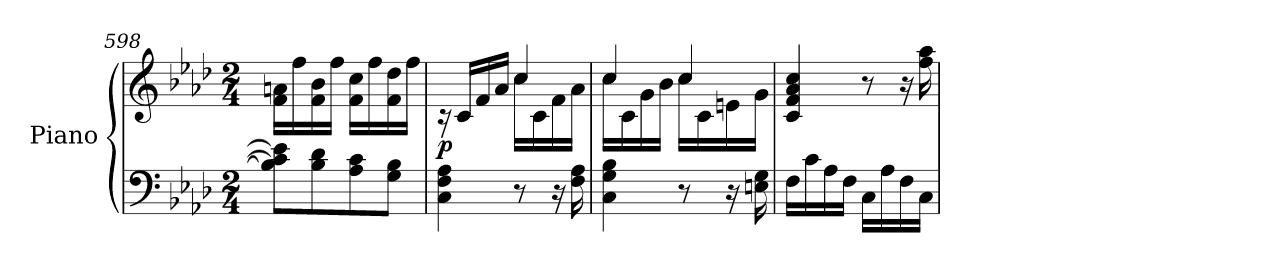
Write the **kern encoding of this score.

**kern	**kern	**dynam
*part1	*part1	*part1
*staff2	*staff1	*staff1/2
*I"Piano	*	*
*I'Pno.	*	*
*clefF4	*clefG2	*
*k[b-e-a-d-]	*k[b-e-a-d-]	*
*M2/4	*M2/4	*
=598	=598	=598
8B-\] 8c\] 8e-\]L	16f\ 16an\LL	.
.	16ff\	.
8B-\ 8d-\	16f\ 16b-\	.
.	16ff\JJ	.
8A-\ 8c\	16f\ 16cc\LL	.
.	16ff\	.
8G\ 8B-\J	16f\ 16dd-\	.
.	16ff\JJ	.
=599	=599	=599
*	*^	*
!	!	!	!LO:DY:b
4C\ 4F\ 4A-\	16rc	4ryy	p
.	16c/LL	.	.
.	16f/	.	.
.	16a-/JJ	.	.
8r	4cc/	16cc\LL	.
.	.	16c\	.
16r	.	16f\	.
16F\ 16A-\	.	16a-\JJ	.
!!LO:LB:g=z	!!
=600	=600	=600	=600
4C\ 4G\ 4B-\	4cc/	16cc\LL	.
.	.	16c\	.
.	.	16g\	.
.	.	16b-\JJ	.
8r	4cc/	16cc\LL	.
.	.	16c\	.
16r	.	16en\	.
16En\ 16G\	.	16g\JJ	.
*	*v	*v	*
=601	=601	=601
16F\LL	4c/ 4f/ 4a-/ 4cc/	.
16c\	.	.
16A-\	.	.
16F\JJ	.	.
16C\LL	8r	.
16A-\	.	.
16F\	16r	.
16C\JJ	16ff\ 16aa-\	.
=	=	=
*-	*-	*-
